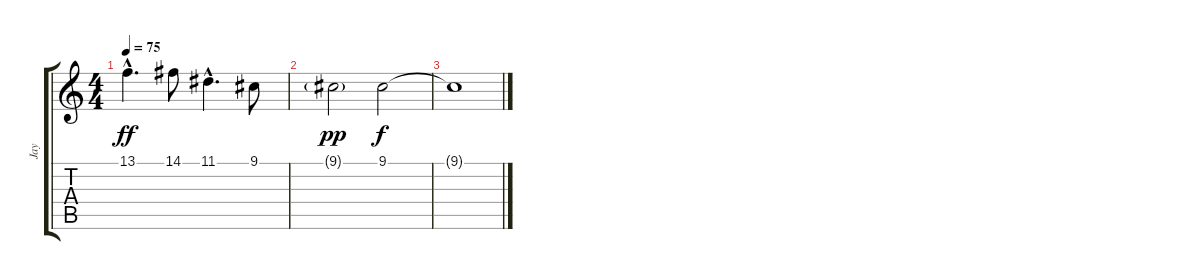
\track ("Jay" "Jay") {instrument vibraphone}
\staff {score tabs}
\tuning (E4 B3 G3 D3 A2 E2) {hide}
\ts (4 4)
\tempo 75
\clef g2
\ks c
13.1{hac}.4{d dy ff} 14.1.8 11.1{hac}.4{d} 9.1.8 |
9.1{g}.2{dy pp} 9.1.2{dy f} |
9.1{t}.1
